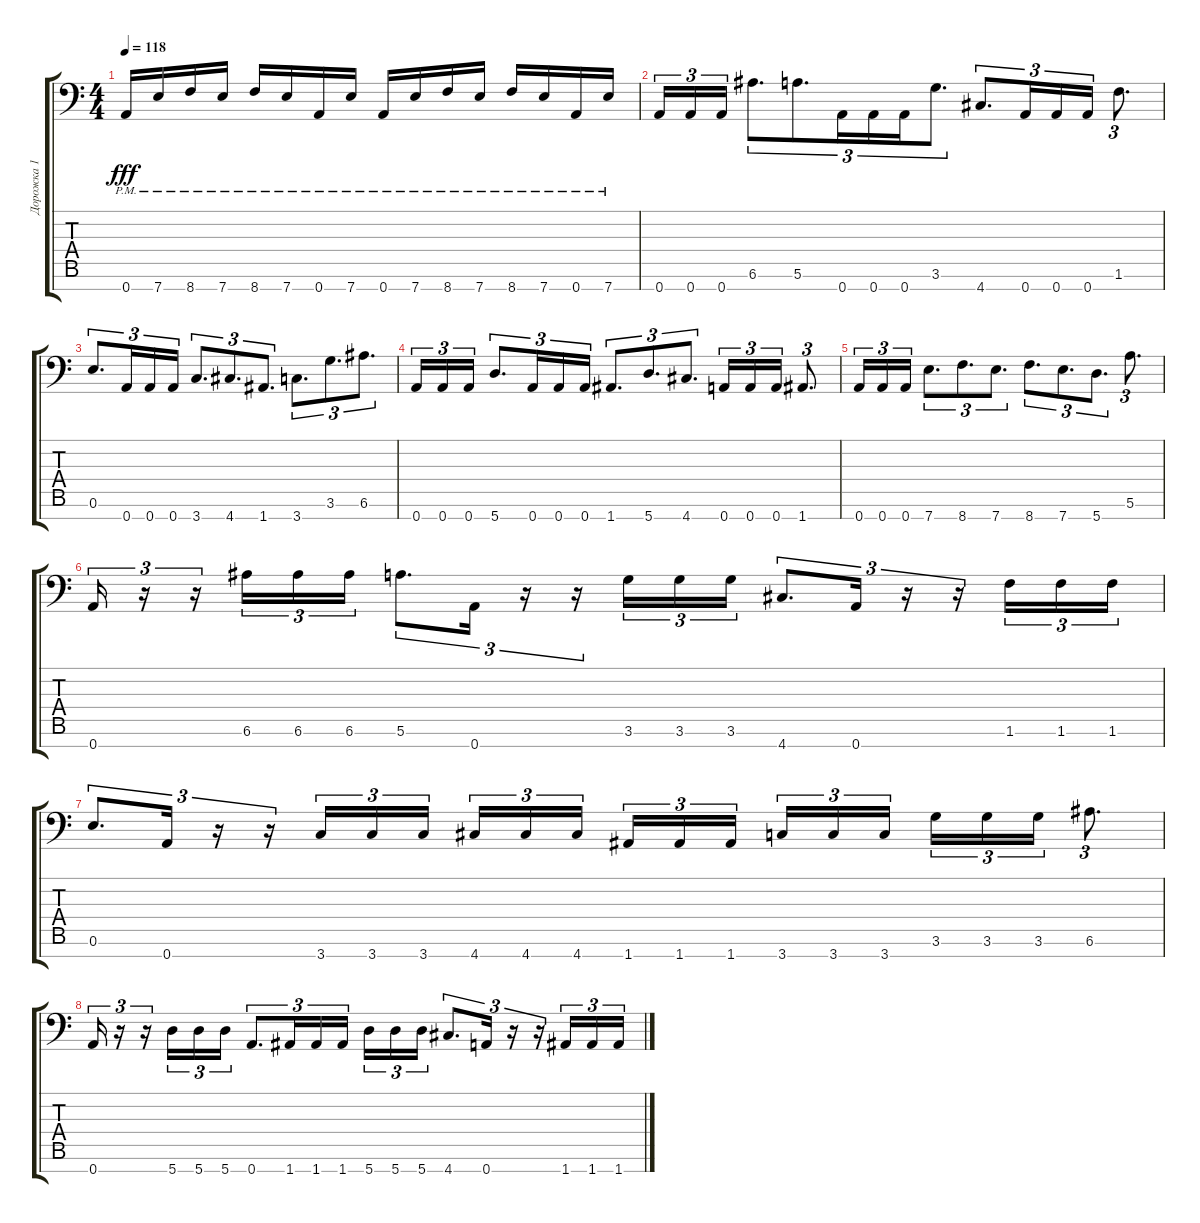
\track ("Дорожка 1" "Дорожка 1") {instrument distortionguitar}
\staff {score tabs}
\tuning (E4 B3 G3 D3 A2 E2 A1) {hide}
\ts (4 4)
\tempo 118
\clef f4
\ks c
0.7{pm}.16{dy fff} 7.7{pm}.16 8.7{pm}.16 7.7{pm}.16 8.7{pm}.16 7.7{pm}.16 0.7{pm}.16 7.7{pm}.16 0.7{pm}.16 7.7{pm}.16 8.7{pm}.16 7.7{pm}.16 8.7{pm}.16 7.7{pm}.16 0.7{pm}.16 7.7{pm}.16 |
0.7.16{tu (3 2)} 0.7.16{tu (3 2)} 0.7.16{tu (3 2)} 6.6.8{d tu (3 2)} 5.6.8{d tu (3 2)} 0.7.16{tu (3 2)} 0.7.16{tu (3 2)} 0.7.16{tu (3 2)} 3.6.8{d tu (3 2)} 4.7.8{d tu (3 2)} 0.7.16{tu (3 2)} 0.7.16{tu (3 2)} 0.7.16{tu (3 2)} 1.6.8{d tu (3 2)} |
0.6.8{d tu (3 2)} 0.7.16{tu (3 2)} 0.7.16{tu (3 2)} 0.7.16{tu (3 2)} 3.7.8{d tu (3 2)} 4.7.8{d tu (3 2)} 1.7.8{d tu (3 2)} 3.7.8{d tu (3 2)} 3.6.8{d tu (3 2)} 6.6.8{d tu (3 2)} |
0.7.16{tu (3 2)} 0.7.16{tu (3 2)} 0.7.16{tu (3 2)} 5.7.8{d tu (3 2)} 0.7.16{tu (3 2)} 0.7.16{tu (3 2)} 0.7.16{tu (3 2)} 1.7.8{d tu (3 2)} 5.7.8{d tu (3 2)} 4.7.8{d tu (3 2)} 0.7.16{tu (3 2)} 0.7.16{tu (3 2)} 0.7.16{tu (3 2)} 1.7.8{d tu (3 2)} |
0.7.16{tu (3 2)} 0.7.16{tu (3 2)} 0.7.16{tu (3 2)} 7.7.8{d tu (3 2)} 8.7.8{d tu (3 2)} 7.7.8{d tu (3 2)} 8.7.8{d tu (3 2)} 7.7.8{d tu (3 2)} 5.7.8{d tu (3 2)} 5.6.8{d tu (3 2)} |
0.7.16{tu (3 2)} r.16{tu (3 2)} r.16{tu (3 2)} 6.6.16{tu (3 2)} 6.6.16{tu (3 2)} 6.6.16{tu (3 2)} 5.6.8{d tu (3 2)} 0.7.16{tu (3 2)} r.16{tu (3 2)} r.16{tu (3 2)} 3.6.16{tu (3 2)} 3.6.16{tu (3 2)} 3.6.16{tu (3 2)} 4.7.8{d tu (3 2)} 0.7.16{tu (3 2)} r.16{tu (3 2)} r.16{tu (3 2)} 1.6.16{tu (3 2)} 1.6.16{tu (3 2)} 1.6.16{tu (3 2)} |
0.6.8{d tu (3 2)} 0.7.16{tu (3 2)} r.16{tu (3 2)} r.16{tu (3 2)} 3.7.16{tu (3 2)} 3.7.16{tu (3 2)} 3.7.16{tu (3 2) beam splitsecondary} 4.7.16{tu (3 2)} 4.7.16{tu (3 2)} 4.7.16{tu (3 2)} 1.7.16{tu (3 2)} 1.7.16{tu (3 2)} 1.7.16{tu (3 2) beam splitsecondary} 3.7.16{tu (3 2)} 3.7.16{tu (3 2)} 3.7.16{tu (3 2)} 3.6.16{tu (3 2)} 3.6.16{tu (3 2)} 3.6.16{tu (3 2)} 6.6.8{d tu (3 2)} |
0.7.16{tu (3 2)} r.16{tu (3 2)} r.16{tu (3 2)} 5.7.16{tu (3 2)} 5.7.16{tu (3 2)} 5.7.16{tu (3 2)} 0.7.8{d tu (3 2)} 1.7.16{tu (3 2)} 1.7.16{tu (3 2)} 1.7.16{tu (3 2)} 5.7.16{tu (3 2)} 5.7.16{tu (3 2)} 5.7.16{tu (3 2)} 4.7.8{d tu (3 2)} 0.7.16{tu (3 2)} r.16{tu (3 2)} r.16{tu (3 2)} 1.7.16{tu (3 2)} 1.7.16{tu (3 2)} 1.7.16{tu (3 2)}
